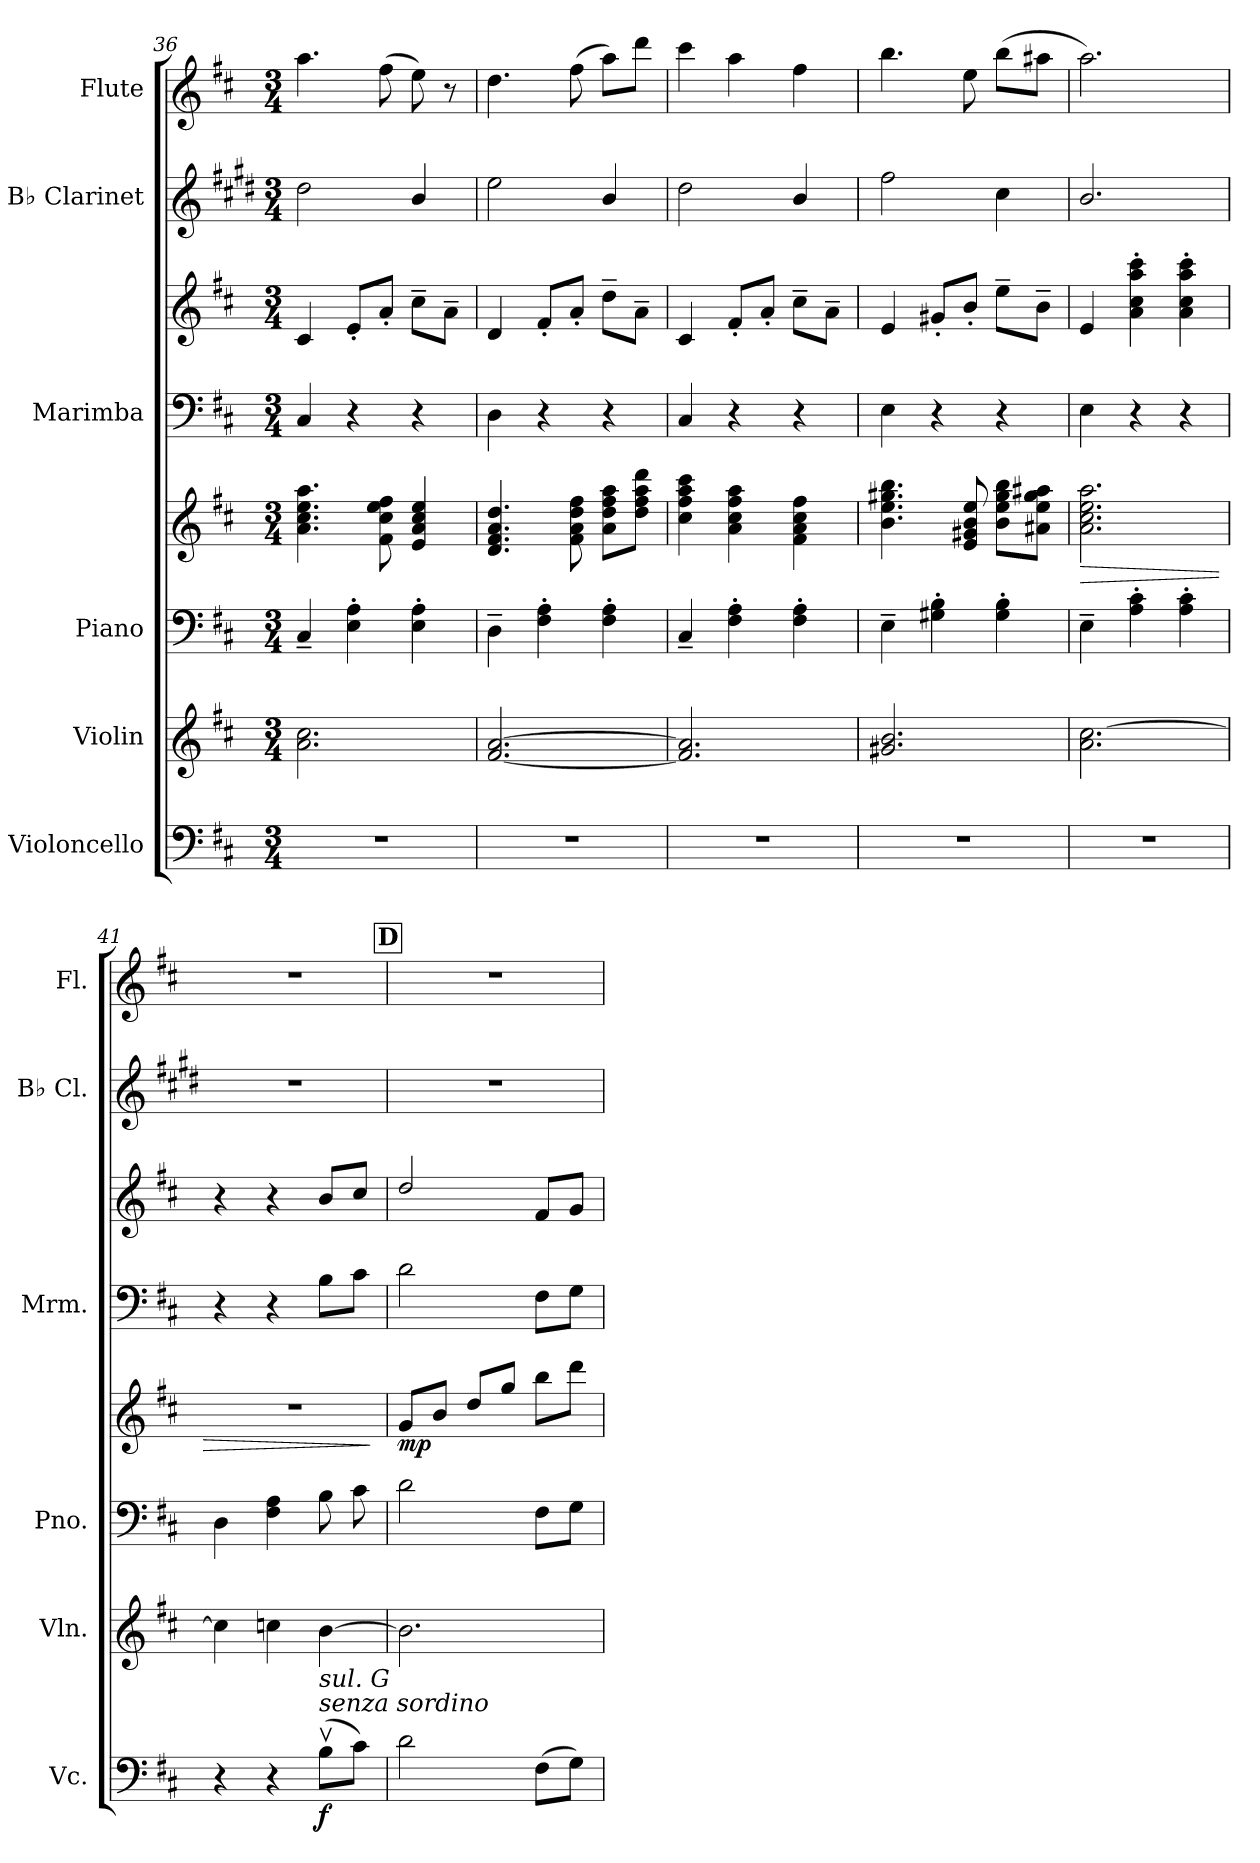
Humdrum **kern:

**kern	**dynam	**kern	**kern	**kern	**dynam	**kern	**kern	**kern	**kern
*part6	*part6	*part5	*part4	*part4	*part4	*part3	*part3	*part2	*part1
*staff8	*staff8	*staff7	*staff6	*staff5	*staff5/6	*staff4	*staff3	*staff2	*staff1
*I"Violoncello	*	*I"Violin	*I"Piano	*	*	*I"Marimba	*	*I"B♭ Clarinet	*I"Flute
*I'Vc.	*	*I'Vln.	*I'Pno.	*	*	*I'Mrm.	*	*I'B♭ Cl.	*I'Fl.
!!LO:LB:g=z
*clefF4	*	*clefG2	*clefF4	*clefG2	*	*clefF4	*clefG2	*clefG2	*clefG2
*	*	*	*	*	*	*	*	*ITrd1c2	*
*k[f#c#]	*	*k[f#c#]	*k[f#c#]	*k[f#c#]	*	*k[f#c#]	*k[f#c#]	*k[f#c#]	*k[f#c#]
*M3/4	*	*M3/4	*M3/4	*M3/4	*	*M3/4	*M3/4	*M3/4	*M3/4
=36	=36	=36	=36	=36	=36	=36	=36	=36	=36
2.r	.	2.a\ 2.cc#\	4C#~/	4.a\ 4.cc#\ 4.ee\ 4.aa\	.	4C#/	4c#/	2cc#\	4.aa\
.	.	.	4E\' 4A\'	.	.	4r	8e'/L	.	.
.	.	.	.	8f#\ 8cc#\ 8ee\ 8ff#\	.	.	8a'/J	.	(8ff#\
.	.	.	4E\' 4A\'	4e/ 4a/ 4cc#/ 4ee/	.	4r	8cc#~\L	4a/	8ee\)
.	.	.	.	.	.	.	8a~\J	.	8r
=37	=37	=37	=37	=37	=37	=37	=37	=37	=37
2.r	.	[2.f#/ [2.a/	4D~\	4.d/ 4.f#/ 4.a/ 4.dd/	.	4D\	4d/	2dd\	4.dd\
.	.	.	4F#\' 4A\'	.	.	4r	8f#'/L	.	.
.	.	.	.	8f#\ 8a\ 8dd\ 8ff#\	.	.	8a'/J	.	(8ff#\
.	.	.	4F#\' 4A\'	8a\ 8dd\ 8ff#\ 8aa\L	.	4r	8dd~\L	4a/	8aa\L)
.	.	.	.	8dd\ 8ff#\ 8aa\ 8ddd\J	.	.	8a~\J	.	8ddd\J
=38	=38	=38	=38	=38	=38	=38	=38	=38	=38
2.r	.	2.f#/] 2.a/]	4C#~/	4cc#\ 4ff#\ 4aa\ 4ccc#\	.	4C#/	4c#/	2cc#\	4ccc#\
.	.	.	4F#\' 4A\'	4a\ 4cc#\ 4ff#\ 4aa\	.	4r	8f#'/L	.	4aa\
.	.	.	.	.	.	.	8a'/J	.	.
.	.	.	4F#\' 4A\'	4f#\ 4a\ 4cc#\ 4ff#\	.	4r	8cc#~\L	4a/	4ff#\
.	.	.	.	.	.	.	8a~\J	.	.
=39	=39	=39	=39	=39	=39	=39	=39	=39	=39
2.r	.	2.g#X/ 2.b/	4E~\	4.b\ 4.ee\ 4.gg#X\ 4.bb\	.	4E\	4e/	2ee\	4.bb\
.	.	.	4G#X\' 4B\'	.	.	4r	8g#X'/L	.	.
.	.	.	.	8e/ 8g#X/ 8b/ 8ee/	.	.	8b'/J	.	8ee\
.	.	.	4G#\' 4B\'	8b\ 8ee\ 8gg#\ 8bb\L	.	4r	8ee~\L	4b\	(8bb\L
.	.	.	.	8a#X\ 8ee\ 8gg#\ 8aa#X\J	.	.	8b~\J	.	8aa#X\J
=40	=40	=40	=40	=40	=40	=40	=40	=40	=40
!	!	!	!	!	!LO:HP:b	!	!	!	!
2.r	.	2.a\ [2.cc#\	4E~\	2.a\ 2.cc#\ 2.ee\ 2.aa\	>	4E\	4e/	2.a/	2.aa\)
.	.	.	4A\' 4c#\'	.	.	4r	4a\' 4cc#\' 4aa\' 4ccc#\'	.	.
.	.	.	4A\' 4c#\'	.	.	4r	4a\' 4cc#\' 4aa\' 4ccc#\'	.	.
=41	=41	=41	=41	=41	=41	=41	=41	=41	=41
4r	.	4cc#\]	4D\	2.r	.	4r	4r	2.r	2.r
4r	.	4ccn\	4F#\ 4A\	.	.	4r	4r	.	.
!LO:TX:a:i:t=senza sordino	!	!	!	!	!	!	!	!	!
!LO:TX:a:i:t=sul. G	!	!	!	!	!	!	!	!	!
!	!LO:DY:b	!	!	!	!	!	!	!	!
(8Bv\L	f	[4b\	8B\	.	.	8B\L	8b/L	.	.
8c#\J)	.	.	8c#\	.	.	8c#\J	8cc#/J	.	.
.	.	.	.	.	]	.	.	.	.
!!LO:REH:place=s1:a:B:fs=14:t=D
=42	=42	=42	=42	=42	=42	=42	=42	=42	=42
!	!	!	!	!	!LO:DY:b	!	!	!	!
2d\	.	2.b\]	2d\	8g/L	mp	2d\	2dd/	2.r	2.r
.	.	.	.	8b/J	.	.	.	.	.
.	.	.	.	8dd/L	.	.	.	.	.
.	.	.	.	8gg/J	.	.	.	.	.
(8F#\L	.	.	8F#\L	8bb\L	.	8F#\L	8f#/L	.	.
8G\J)	.	.	8G\J	8ddd\J	.	8G\J	8g/J	.	.
=	=	=	=	=	=	=	=	=	=
*-	*-	*-	*-	*-	*-	*-	*-	*-	*-
